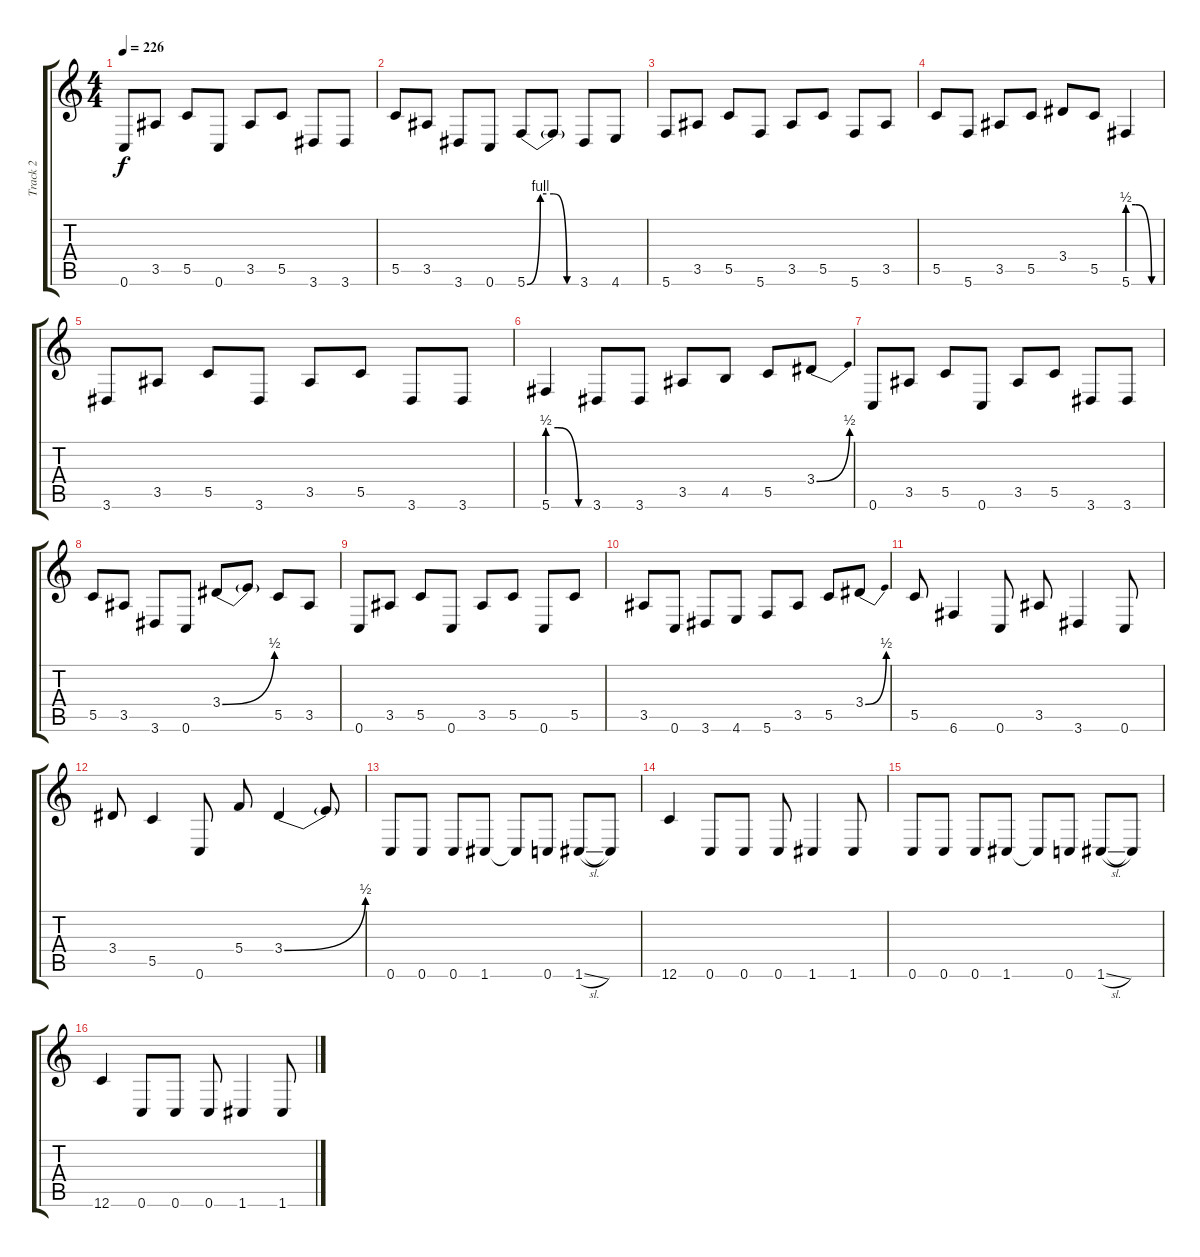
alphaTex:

\track ("Track 2" "Track 2") {instrument overdrivenguitar}
\staff {score tabs}
\tuning (D4 A3 F3 C3 G2 C2) {hide}
\ts (4 4)
\tempo 226
\clef g2
\ks c
0.6.8{dy f} 3.5.8 5.5.8 0.6.8 3.5.8 5.5.8 3.6.8 3.6.8 |
5.5.8 3.5.8 3.6.8 0.6.8 5.6{be (custom 0 0 15 4 30 4 45 0 60 0)}.8 5.6{t}.8 3.6.8 4.6.8 |
5.6.8 3.5.8 5.5.8 5.6.8 3.5.8 5.5.8 5.6.8 3.5.8 |
5.5.8 5.6.8 3.5.8 5.5.8 3.4.8 5.5.8 5.6{be (custom 0 2 15 2 45 0 60 0)}.4 |
3.6.8 3.5.8 5.5.8 3.6.8 3.5.8 5.5.8 3.6.8 3.6.8 |
5.6{be (custom 0 2 15 2 45 0 60 0)}.4 3.6.8 3.6.8 3.5.8 4.5.8 5.5.8 3.4{be (bend 0 0 60 2)}.8 |
0.6.8 3.5.8 5.5.8 0.6.8 3.5.8 5.5.8 3.6.8 3.6.8 |
5.5.8 3.5.8 3.6.8 0.6.8 3.4{be (bend 0 0 60 2)}.8 3.4{t}.8 5.5.8 3.5.8 |
0.6.8 3.5.8 5.5.8 0.6.8 3.5.8 5.5.8 0.6.8 5.5.8 |
3.5.8 0.6.8 3.6.8 4.6.8 5.6.8 3.5.8 5.5.8 3.4{be (bend 0 0 60 2)}.8 |
5.5.8 6.6.4 0.6.8 3.5.8 3.6.4 0.6.8 |
3.4.8 5.5.4 0.6.8 5.4.8 3.4{be (bend 0 0 60 2)}.4 3.4{t}.8 |
0.6.8 0.6.8 0.6.8 1.6.8 1.6{t}.8 0.6.8 1.6{sl}.8 1.6{t}.8 |
12.6.4 0.6.8 0.6.8 0.6.8 1.6.4 1.6.8 |
0.6.8 0.6.8 0.6.8 1.6.8 1.6{t}.8 0.6.8 1.6{sl}.8 1.6{t}.8 |
12.6.4 0.6.8 0.6.8 0.6.8 1.6.4 1.6.8
